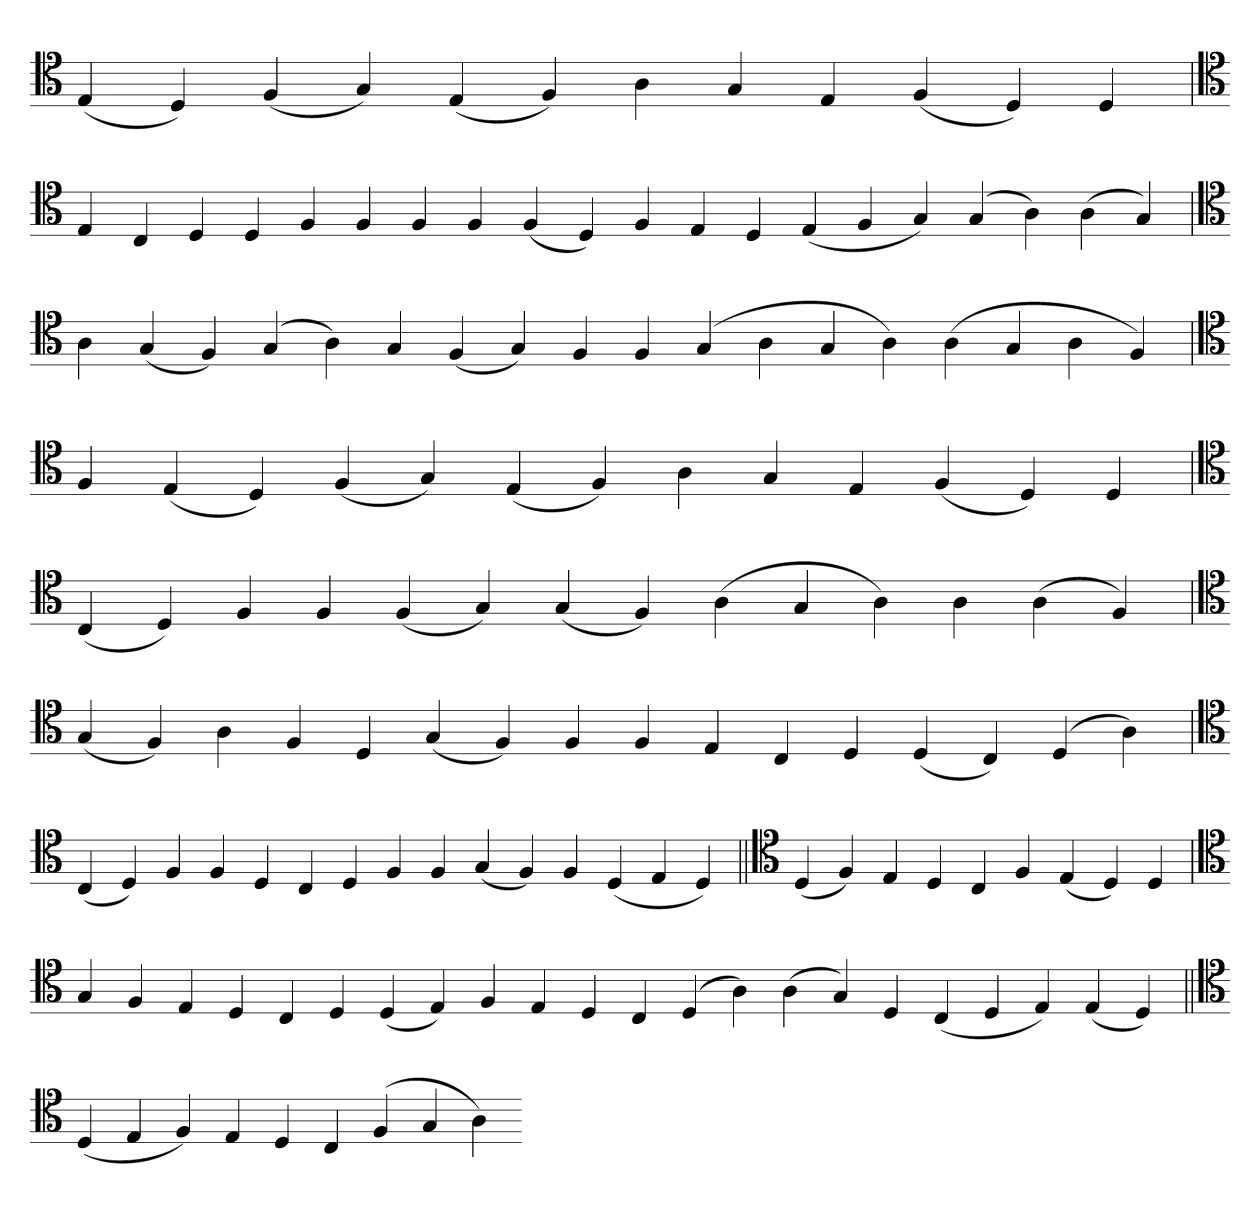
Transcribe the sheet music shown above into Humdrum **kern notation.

**kern
*part1
*staff1
*clefC4
=
(4E
4D)
(4F
4G)
(4E
4F)
4A
4G
4E
(4F
4D)
4D
=`
*clefC4
4E
4C
4D
4D
4F
4F
4F
4F
(4F
4D)
4F
4E
4D
(4E
4F
4G)
(4G
4A)
(4A
4G)
=
*clefC4
4A
(4G
4F)
(4G
4A)
4G
(4F
4G)
4F
4F
(4G
4A
4G
4A)
(4A
4G
4A
4F)
=`
*clefC4
4F
(4E
4D)
(4F
4G)
(4E
4F)
4A
4G
4E
(4F
4D)
4D
='
*clefC4
(4C
4D)
4F
4F
(4F
4G)
(4G
4F)
(4A
4G
4A)
4A
(4A
4F)
=`
*clefC4
(4G
4F)
4A
4F
4D
(4G
4F)
4F
4F
4E
4C
4D
(4D
4C)
(4D
4A)
=`
*clefC4
(4C
4D)
4F
4F
4D
4C
4D
4F
4F
(4G
4F)
4F
(4D
4E
4D)
=||
*clefC4
(4D
4F)
4E
4D
4C
4F
(4E
4D)
4D
='
*clefC4
4G
4F
4E
4D
4C
4D
(4D
4E)
4F
4E
4D
4C
(4D
4A)
(4A
4G)
4D
(4C
4D
4E)
(4E
4D)
=||
*clefC4
(4D
4E
4F)
4E
4D
4C
(4F
4G
4A)
=-
*-
